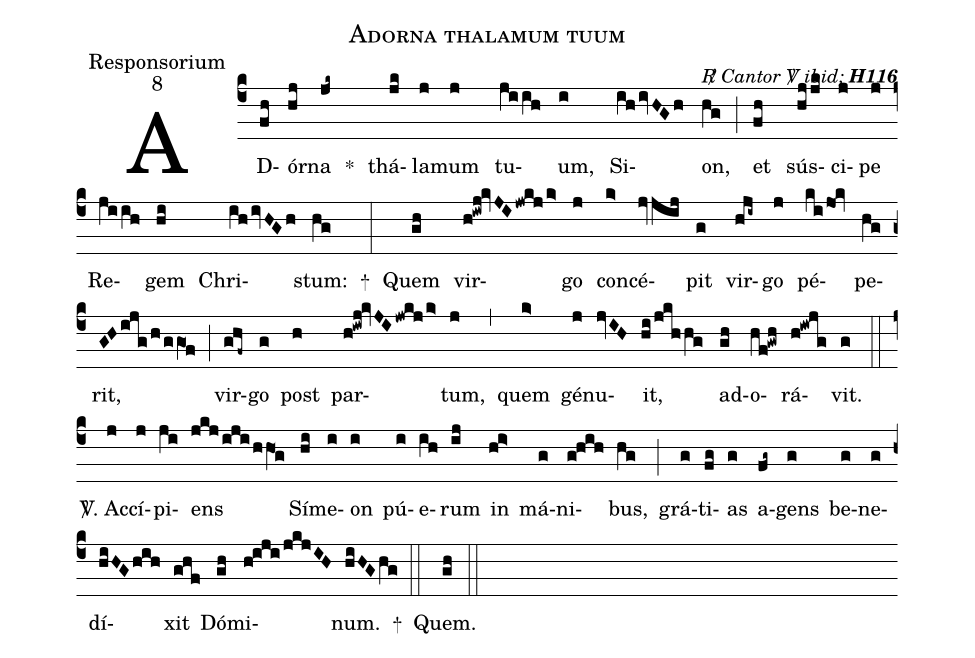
name:Adorna thalamum tuum;
office-part:Responsorium;
mode:8;
commentary:{\itshape\mdseries \Rbar\  Cantor \Vbar\   ibid;\/}  {\bfseries H116};
%%
(c4) AD(fh)ór(hj)na(jk~) *() thá(jk)la(j)mum(j) tu(jiih)um,(i) Si(ihivHGh)on,(hg) (;) et(fh) sús(hjjk)ci(j)pe(j) Re(jiih)gem(hi) Chri(ihivHGh)stum:(hg) <sp>+</sp>(:) Quem(gh) vir(h!iwj@kvJIjwkj/k>)go(j) con(k>)cé(jvjij)pit(g) vir(hji~)go(j) pé(ki/jo@kv)pe(hg)rit,(GHijg/h/ggO1f) (;) vir(ghf~)go(g) post(h) par(h!iwj@kvJIjwkj/k>)tum,(j) (,) quem(k>) gé(j)nu(jvIH)it,(hi/jkh/hg) ad(gh)o(hf!gwh)rá(h@iwjg)vit.(g) (::) <sp>V/</sp>. Ac(j)cí(j)pi(ji)ens(jkj/iji/hhO1g) Sí(hi)me(i)on(i) pú(i)e(ih)rum(ij) in(hi>) má(g)ni(g!hih)bus,(hg) (;) grá(g)ti(fg)as(g) a(fg~)gens(g) be(g)ne(g)dí(hiHGhih)xit(ghf) Dó(gh)mi(h!iji/jkjIH)num.(hiHGhg) <sp>+</sp>(::) Quem.(gh) (::)
